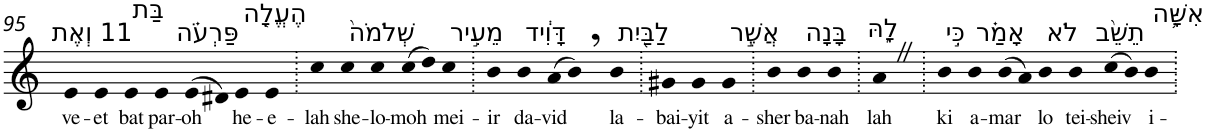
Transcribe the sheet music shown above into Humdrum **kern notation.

**kern	**text
*part1	*part1
*staff1	*staff1
*I"Piano	*
*I'Pno	*
!!LO:PB:g=z
*clefG2	*
*k[]	*
=95	=95
!LO:TX:a:t=11 וְאֶת	!
!	!LO:LY:b
4e	ve-
!	!LO:LY:b
4e	-et
!LO:TX:a:t=בַּת	!
!	!LO:LY:b
4e	bat
!LO:TX:a:t=פַּרְעֹ֗ה	!
!	!LO:LY:b
4e	par-
!	!LO:LY:b
(>8e	-oh
8d#X)	.
!LO:TX:a:t=הֶעֱלָ֤ה	!
!	!LO:LY:b
4e	he-
!	!LO:LY:b
4e	-e-
=96.	=96.
!	!LO:LY:b
4cc	-lah
!LO:TX:a:t=שְׁלֹמֹה֙	!
!	!LO:LY:b
4cc	she-
!	!LO:LY:b
4cc	-lo-
!	!LO:LY:b
(>8cc	-moh
8dd)	.
!LO:TX:a:t=מֵעִ֣יר	!
!	!LO:LY:b
4cc	mei-
=97.	=97.
!	!LO:LY:b
4b	-ir
!LO:TX:a:t=דָּוִ֔יד	!
!	!LO:LY:b
4b	da-
!	!LO:LY:b
(>8a	-vid
8b,)	.
!LO:TX:a:t=לַבַּ֖יִת	!
!	!LO:LY:b
4b	la-
=98.	=98.
!	!LO:LY:b
4g#X	-bai-
!	!LO:LY:b
4g#	-yit
!LO:TX:a:t=אֲשֶׁ֣ר	!
!	!LO:LY:b
4g#	a-
=99.	=99.
!	!LO:LY:b
4b	-sher
!LO:TX:a:t=בָּנָה	!
!	!LO:LY:b
4b	ba-
!	!LO:LY:b
4b	-nah
=100.	=100.
!LO:TX:a:t=לָ֑הּ	!
!	!LO:LY:b
4aZ	lah
=101.	=101.
!LO:TX:a:t=כִּ֣י	!
!	!LO:LY:b
4b	ki
!LO:TX:a:t=אָמַ֗ר	!
!	!LO:LY:b
4b	a-
!	!LO:LY:b
(>8b	-mar
8a)	.
!LO:TX:a:t=לֹא	!
!	!LO:LY:b
4b	lo
!LO:TX:a:t=תֵשֵׁ֨ב	!
!	!LO:LY:b
4b	tei-
!	!LO:LY:b
(>8cc	-sheiv
8b)	.
!LO:TX:a:t=אִשָּׁ֥ה	!
!	!LO:LY:b
4b	i-
=.	=.
*-	*-
